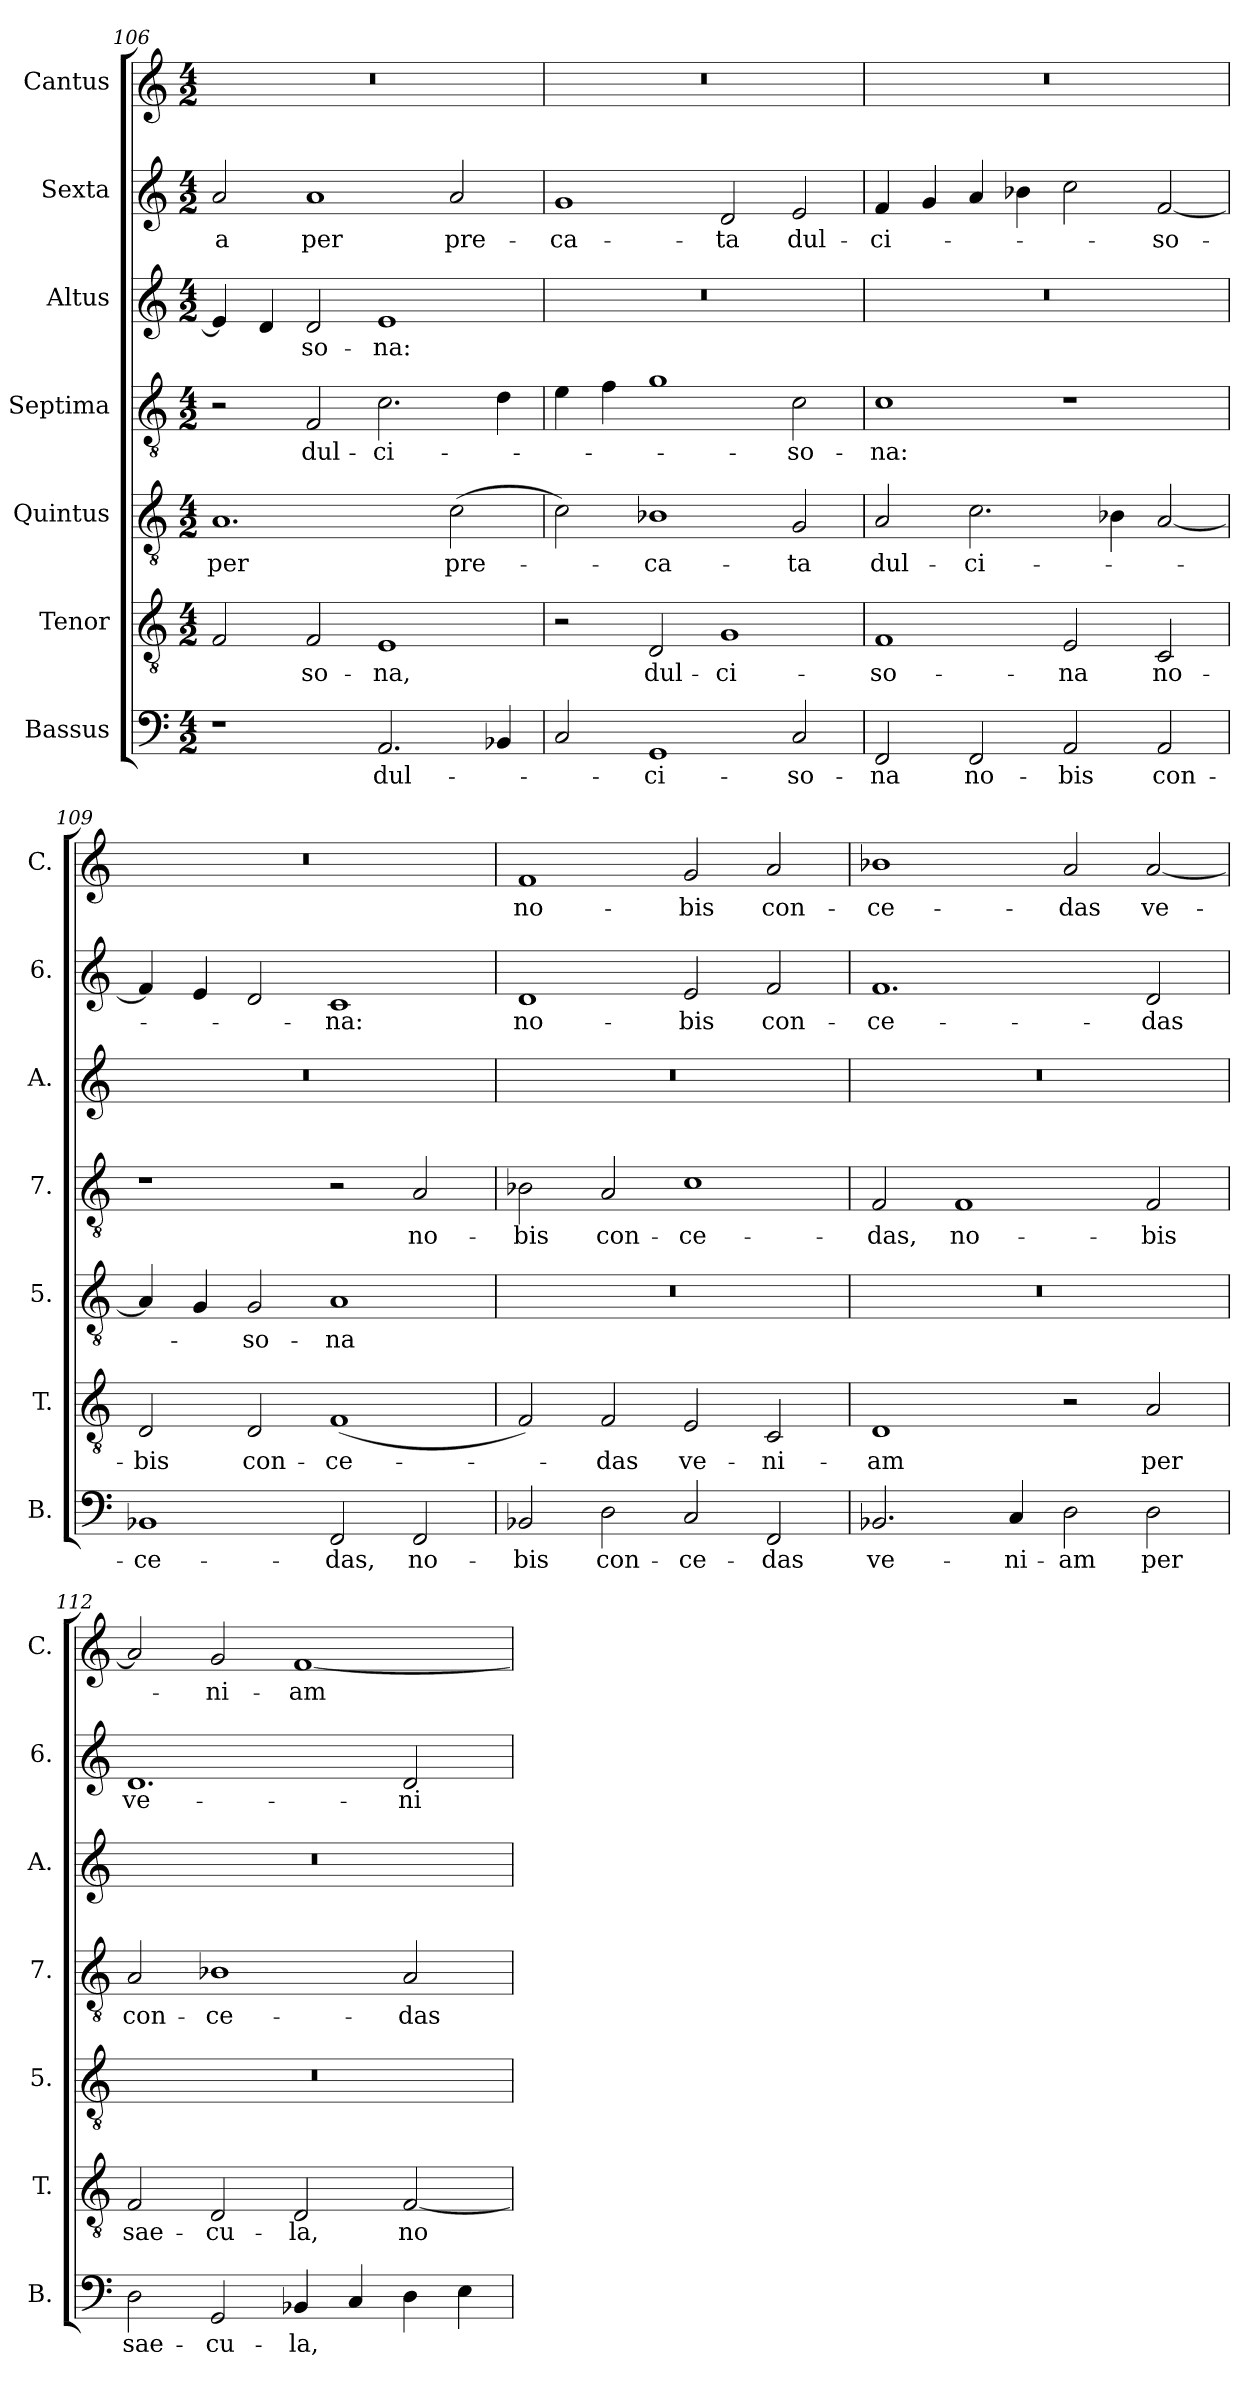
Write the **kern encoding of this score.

**kern	**text	**kern	**text	**kern	**text	**kern	**text	**kern	**text	**kern	**text	**kern	**text
*part7	*part7	*part6	*part6	*part5	*part5	*part4	*part4	*part3	*part3	*part2	*part2	*part1	*part1
*staff7	*staff7	*staff6	*staff6	*staff5	*staff5	*staff4	*staff4	*staff3	*staff3	*staff2	*staff2	*staff1	*staff1
*I"Bassus	*	*I"Tenor	*	*I"Quintus	*	*I"Septima	*	*I"Altus	*	*I"Sexta	*	*I"Cantus	*
*I'B.	*	*I'T.	*	*I'5.	*	*I'7.	*	*I'A.	*	*I'6.	*	*I'C.	*
*clefF4	*	*clefGv2	*	*clefGv2	*	*clefGv2	*	*clefG2	*	*clefG2	*	*clefG2	*
*k[]	*	*k[]	*	*k[]	*	*k[]	*	*k[]	*	*k[]	*	*k[]	*
*M4/2	*	*M4/2	*	*M4/2	*	*M4/2	*	*M4/2	*	*M4/2	*	*M4/2	*
=106	=106	=106	=106	=106	=106	=106	=106	=106	=106	=106	=106	=106	=106
!	!	!	!	!	!LO:LY:b	!	!	!	!	!	!LO:LY:b	!	!
1r	.	2F/	.	1.A	per	2r	.	4e/]	.	2a/	-a	0r	.
.	.	.	.	.	.	.	.	4d/	.	.	.	.	.
!	!	!	!LO:LY:b	!	!	!	!LO:LY:b	!	!LO:LY:b	!	!LO:LY:b	!	!
.	.	2F/	-so-	.	.	2F/	dul-	2d/	-so-	1a	per	.	.
!	!LO:LY:b	!	!LO:LY:b	!	!	!	!LO:LY:b	!	!LO:LY:b	!	!	!	!
2.AA/	dul-	1E	-na,	.	.	2.c\	-ci-	1e	-na:	.	.	.	.
!	!	!	!	!	!LO:LY:b	!	!	!	!	!	!LO:LY:b	!	!
.	.	.	.	(>2c\	pre-	.	.	.	.	2a/	pre-	.	.
4BB-X/	.	.	.	.	.	4d\	.	.	.	.	.	.	.
=107	=107	=107	=107	=107	=107	=107	=107	=107	=107	=107	=107	=107	=107
!	!	!	!	!	!	!	!	!	!	!	!LO:LY:b	!	!
2C/	.	2r	.	2c\)	.	4e\	.	0r	.	1g	-ca-	0r	.
.	.	.	.	.	.	4f\	.	.	.	.	.	.	.
!	!LO:LY:b	!	!LO:LY:b	!	!LO:LY:b	!	!	!	!	!	!	!	!
1GG	-ci-	2D/	dul-	1B-X	-ca-	1g	.	.	.	.	.	.	.
!	!	!	!LO:LY:b	!	!	!	!	!	!	!	!LO:LY:b	!	!
.	.	1G	-ci-	.	.	.	.	.	.	2d/	-ta	.	.
!	!LO:LY:b	!	!	!	!LO:LY:b	!	!LO:LY:b	!	!	!	!LO:LY:b	!	!
2C/	-so-	.	.	2G/	-ta	2c\	-so-	.	.	2e/	dul-	.	.
!!LO:LB:g=z
=108	=108	=108	=108	=108	=108	=108	=108	=108	=108	=108	=108	=108	=108
!	!LO:LY:b	!	!LO:LY:b	!	!LO:LY:b	!	!LO:LY:b	!	!	!	!LO:LY:b	!	!
2FF/	-na	1F	-so-	2A/	dul-	1c	-na:	0r	.	4f/	-ci-	0r	.
.	.	.	.	.	.	.	.	.	.	4g/	.	.	.
!	!LO:LY:b	!	!	!	!LO:LY:b	!	!	!	!	!	!	!	!
2FF/	no-	.	.	2.c\	-ci-	.	.	.	.	4a/	.	.	.
.	.	.	.	.	.	.	.	.	.	4b-X\	.	.	.
!	!LO:LY:b	!	!LO:LY:b	!	!	!	!	!	!	!	!	!	!
2AA/	-bis	2E/	-na	.	.	1r	.	.	.	2cc\	.	.	.
.	.	.	.	4B-X\	.	.	.	.	.	.	.	.	.
!	!LO:LY:b	!	!LO:LY:b	!	!	!	!	!	!	!	!LO:LY:b	!	!
2AA/	con-	2C/	no-	[2A/	.	.	.	.	.	[2f/	-so-	.	.
=109	=109	=109	=109	=109	=109	=109	=109	=109	=109	=109	=109	=109	=109
!	!LO:LY:b	!	!LO:LY:b	!	!	!	!	!	!	!	!	!	!
1BB-X	-ce-	2D/	-bis	4A/]	.	1r	.	0r	.	4f/]	.	0r	.
.	.	.	.	4G/	.	.	.	.	.	4e/	.	.	.
!	!	!	!LO:LY:b	!	!LO:LY:b	!	!	!	!	!	!	!	!
.	.	2D/	con-	2G/	-so-	.	.	.	.	2d/	.	.	.
!	!LO:LY:b	!	!LO:LY:b	!	!LO:LY:b	!	!	!	!	!	!LO:LY:b	!	!
2FF/	-das,	(<1F	-ce-	1A	-na	2r	.	.	.	1c	-na:	.	.
!	!LO:LY:b	!	!	!	!	!	!LO:LY:b	!	!	!	!	!	!
2FF/	no-	.	.	.	.	2A/	no-	.	.	.	.	.	.
=110	=110	=110	=110	=110	=110	=110	=110	=110	=110	=110	=110	=110	=110
!	!LO:LY:b	!	!	!	!	!	!LO:LY:b	!	!	!	!LO:LY:b	!	!LO:LY:b
2BB-X/	-bis	2F/)	.	0r	.	2B-X\	-bis	0r	.	1d	no-	1f	no-
!	!LO:LY:b	!	!LO:LY:b	!	!	!	!LO:LY:b	!	!	!	!	!	!
2D\	con-	2F/	-das	.	.	2A/	con-	.	.	.	.	.	.
!	!LO:LY:b	!	!LO:LY:b	!	!	!	!LO:LY:b	!	!	!	!LO:LY:b	!	!LO:LY:b
2C/	-ce-	2E/	ve-	.	.	1c	-ce-	.	.	2e/	-bis	2g/	-bis
!	!LO:LY:b	!	!LO:LY:b	!	!	!	!	!	!	!	!LO:LY:b	!	!LO:LY:b
2FF/	-das	2C/	-ni-	.	.	.	.	.	.	2f/	con-	2a/	con-
=111	=111	=111	=111	=111	=111	=111	=111	=111	=111	=111	=111	=111	=111
!	!LO:LY:b	!	!LO:LY:b	!	!	!	!LO:LY:b	!	!	!	!LO:LY:b	!	!LO:LY:b
2.BB-X/	ve-	1D	-am	0r	.	2F/	-das,	0r	.	1.f	-ce-	1b-X	-ce-
!	!	!	!	!	!	!	!LO:LY:b	!	!	!	!	!	!
.	.	.	.	.	.	1F	no-	.	.	.	.	.	.
!	!LO:LY:b	!	!	!	!	!	!	!	!	!	!	!	!
4C/	-ni-	.	.	.	.	.	.	.	.	.	.	.	.
!	!LO:LY:b	!	!	!	!	!	!	!	!	!	!	!	!LO:LY:b
2D\	-am	2r	.	.	.	.	.	.	.	.	.	2a/	-das
!	!LO:LY:b	!	!LO:LY:b	!	!	!	!LO:LY:b	!	!	!	!LO:LY:b	!	!LO:LY:b
2D\	per	2A/	per	.	.	2F/	-bis	.	.	2d/	-das	[2a/	ve-
=112	=112	=112	=112	=112	=112	=112	=112	=112	=112	=112	=112	=112	=112
!	!LO:LY:b	!	!LO:LY:b	!	!	!	!LO:LY:b	!	!	!	!LO:LY:b	!	!
2D\	sae-	2F/	sae-	0r	.	2A/	con-	0r	.	1.d	ve-	2a/]	.
!	!LO:LY:b	!	!LO:LY:b	!	!	!	!LO:LY:b	!	!	!	!	!	!LO:LY:b
2GG/	-cu-	2D/	-cu-	.	.	1B-X	-ce-	.	.	.	.	2g/	-ni-
!	!LO:LY:b	!	!LO:LY:b	!	!	!	!	!	!	!	!	!	!LO:LY:b
4BB-X/	-la,	2D/	-la,	.	.	.	.	.	.	.	.	[1f	-am
4C/	.	.	.	.	.	.	.	.	.	.	.	.	.
!	!	!	!LO:LY:b	!	!	!	!LO:LY:b	!	!	!	!LO:LY:b	!	!
4D\	.	[2F/	no-	.	.	2A/	-das	.	.	2d/	-ni-	.	.
4E\	.	.	.	.	.	.	.	.	.	.	.	.	.
=	=	=	=	=	=	=	=	=	=	=	=	=	=
*-	*-	*-	*-	*-	*-	*-	*-	*-	*-	*-	*-	*-	*-
